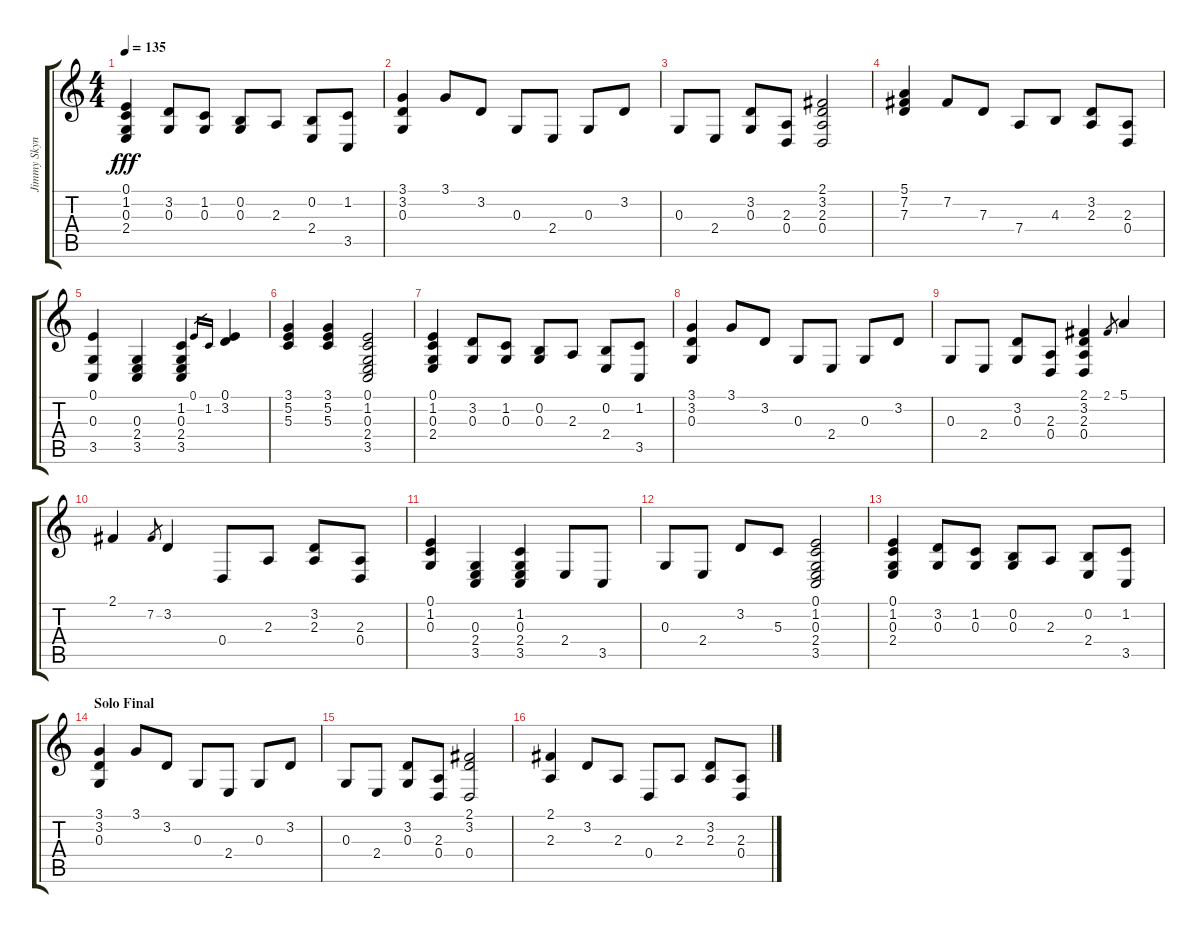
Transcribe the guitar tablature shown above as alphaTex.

\track ("Jimmy Skynyrd" "Jimmy Skyn") {instrument electricgrandpiano}
\staff {score tabs}
\tuning (E4 B3 G3 D3 A2 E2) {hide}
\ts (4 4)
\tempo 135
\clef g2
\ks c
(0.1 1.2 0.3 2.4).4{dy fff} (3.2 0.3).8 (1.2 0.3).8 (0.2 0.3).8 2.3.8 (0.2 2.4).8 (1.2 3.5).8 |
(3.1 3.2 0.3).4 3.1.8 3.2.8 0.3.8 2.4.8 0.3.8 3.2.8 |
0.3.8 2.4.8 (3.2 0.3).8 (2.3 0.4).8 (2.1 3.2 2.3 0.4).2 |
(5.1 7.2 7.3).4 7.2.8 7.3.8 7.4.8 4.3.8 (3.2 2.3).8 (2.3 0.4).8 |
(0.1 0.3 3.5).4 (0.3 2.4 3.5).4 (1.2 0.3 2.4 3.5).4 0.1.16{gr} 1.2.16{gr} (0.1 3.2).4 |
(3.1 5.2 5.3).4 (3.1 5.2 5.3).4 (0.1 1.2 0.3 2.4 3.5).2 |
(0.1 1.2 0.3 2.4).4 (3.2 0.3).8 (1.2 0.3).8 (0.2 0.3).8 2.3.8 (0.2 2.4).8 (1.2 3.5).8 |
(3.1 3.2 0.3).4 3.1.8 3.2.8 0.3.8 2.4.8 0.3.8 3.2.8 |
0.3.8 2.4.8 (3.2 0.3).8 (2.3 0.4).8 (2.1 3.2 2.3 0.4).4 2.1.8{gr} 5.1.4 |
2.1.4 7.2.8{gr} 3.2.4 0.4.8 2.3.8 (3.2 2.3).8 (2.3 0.4).8 |
(0.1 1.2 0.3).4 (0.3 2.4 3.5).4 (1.2 0.3 2.4 3.5).4 2.4.8 3.5.8 |
0.3.8 2.4.8 3.2.8 5.3.8 (0.1 1.2 0.3 2.4 3.5).2 |
(0.1 1.2 0.3 2.4).4 (3.2 0.3).8 (1.2 0.3).8 (0.2 0.3).8 2.3.8 (0.2 2.4).8 (1.2 3.5).8 |
\section ("" "Solo Final")
(3.1 3.2 0.3).4{volume 14} 3.1.8 3.2.8 0.3.8 2.4.8 0.3.8 3.2.8 |
0.3.8 2.4.8 (3.2 0.3).8 (2.3 0.4).8 (2.1 3.2 0.4).2 |
(2.1 2.3).4 3.2.8 2.3.8 0.4.8 2.3.8 (3.2 2.3).8 (2.3 0.4).8
